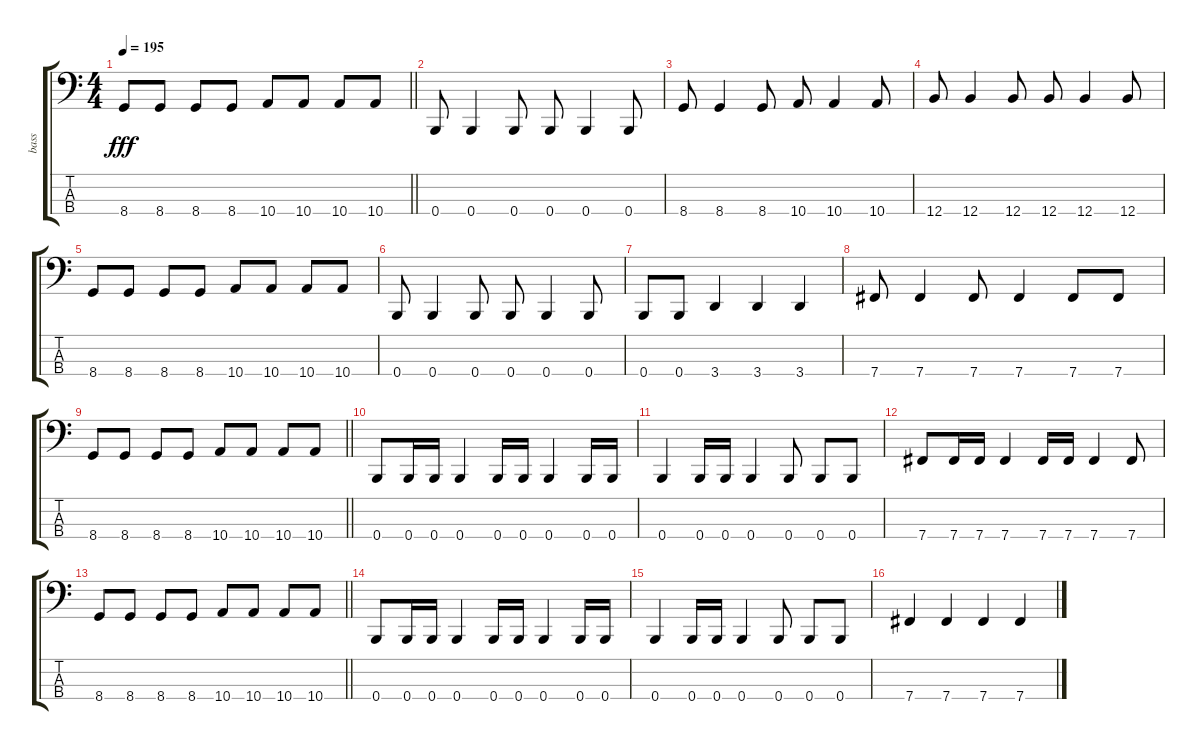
\track ("bass" "bass") {instrument electricbasspick}
\staff {score tabs}
\tuning (E2 B1 Gb1 B0) {hide}
\ts (4 4)
\tempo 195
\clef f4
\barLineRight lightlight
\ks c
8.4.8{dy fff} 8.4.8 8.4.8 8.4.8 10.4.8 10.4.8 10.4.8 10.4.8 |
\section ("" "")
0.4.8 0.4.4 0.4.8 0.4.8 0.4.4 0.4.8 |
8.4.8 8.4.4 8.4.8 10.4.8 10.4.4 10.4.8 |
12.4.8 12.4.4 12.4.8 12.4.8 12.4.4 12.4.8 |
8.4.8 8.4.8 8.4.8 8.4.8 10.4.8 10.4.8 10.4.8 10.4.8 |
0.4.8 0.4.4 0.4.8 0.4.8 0.4.4 0.4.8 |
0.4.8 0.4.8 3.4.4 3.4.4 3.4.4 |
7.4.8 7.4.4 7.4.8 7.4.4 7.4.8 7.4.8 |
\barLineRight lightlight
8.4.8 8.4.8 8.4.8 8.4.8 10.4.8 10.4.8 10.4.8 10.4.8 |
\section ("" "")
0.4.8 0.4.16 0.4.16 0.4.4 0.4.16 0.4.16 0.4.4 0.4.16 0.4.16 |
0.4.4 0.4.16 0.4.16 0.4.4 0.4.8 0.4.8 0.4.8 |
7.4.8 7.4.16 7.4.16 7.4.4 7.4.16 7.4.16 7.4.4 7.4.8 |
\barLineRight lightlight
8.4.8 8.4.8 8.4.8 8.4.8 10.4.8 10.4.8 10.4.8 10.4.8 |
0.4.8 0.4.16 0.4.16 0.4.4 0.4.16 0.4.16 0.4.4 0.4.16 0.4.16 |
0.4.4 0.4.16 0.4.16 0.4.4 0.4.8 0.4.8 0.4.8 |
7.4.4 7.4.4 7.4.4 7.4.4
